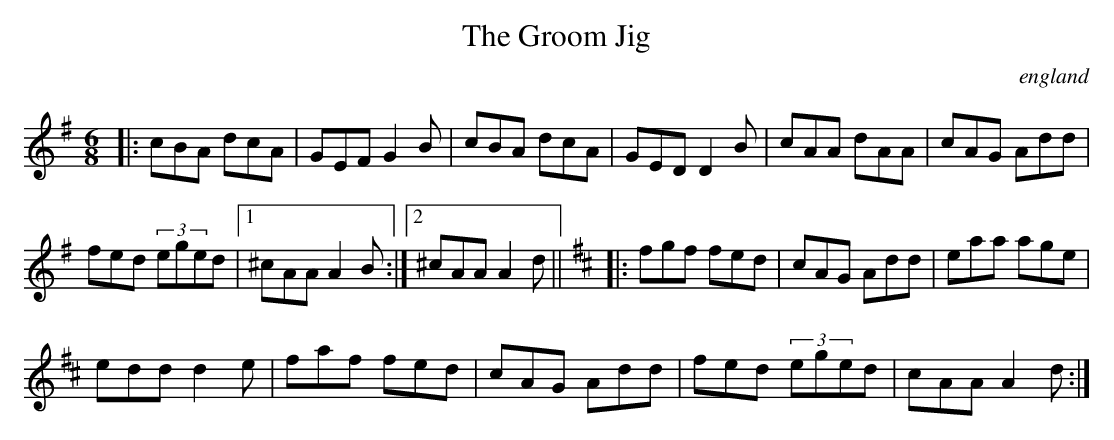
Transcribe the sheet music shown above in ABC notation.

X:1
T:The Groom Jig
O:england
M:6/8
K:G
|: cBA dcA | GEF G2B | cBA dcA | GED D2B | cAA dAA | cAG Add |
fed (3eged |1 ^cAA A2B :|2 ^cAA A2d ||\
K:D
|: fgf fed | cAG Add | eaa age |
edd d2e | faf fed | cAG Add | fed (3eged | cAA A2d :|
